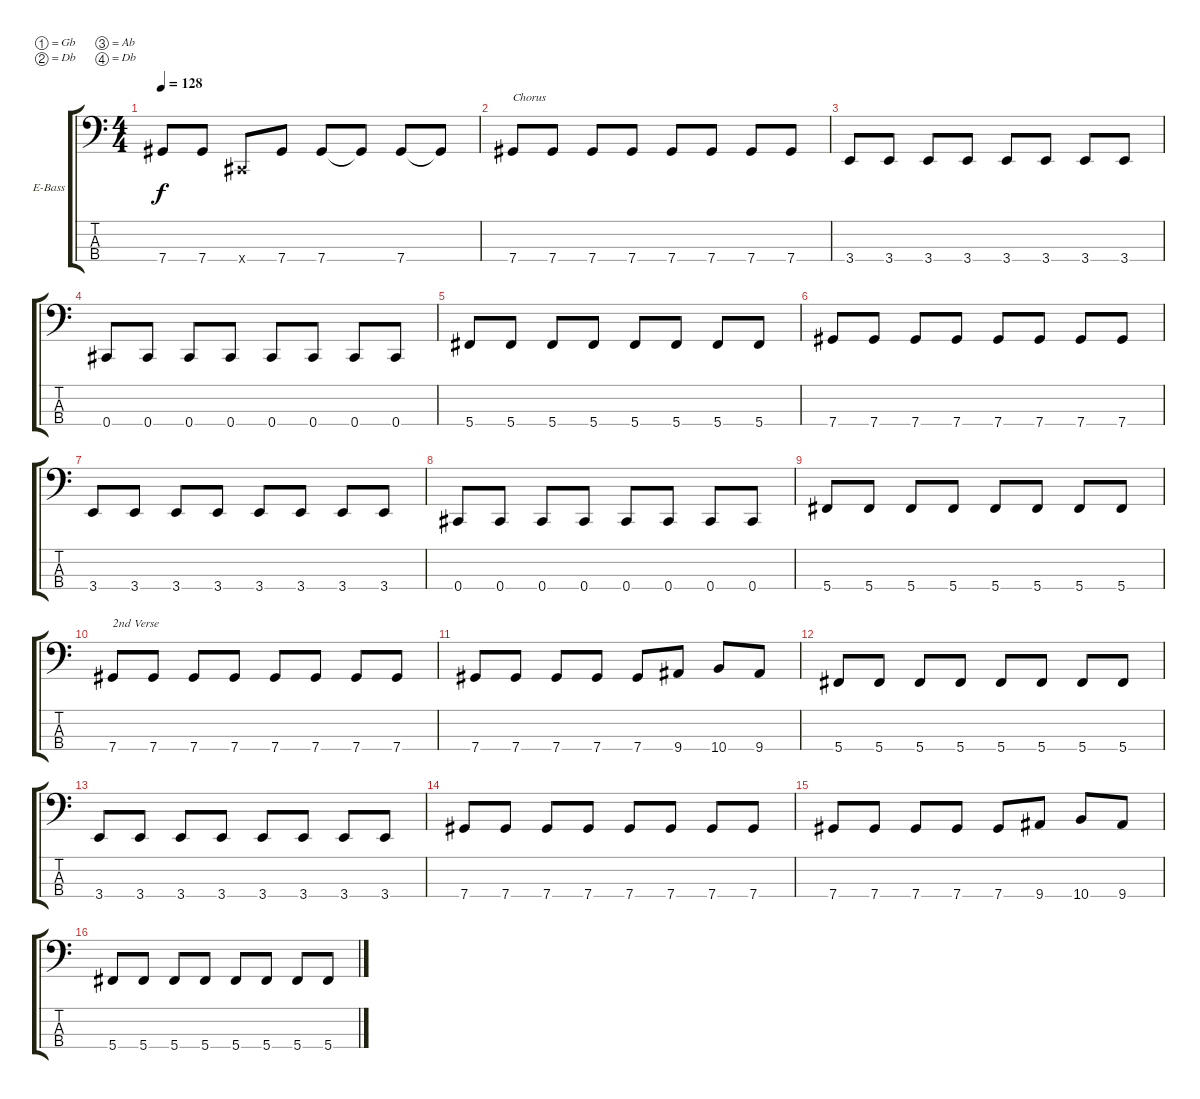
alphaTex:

\bracketExtendMode groupsimilarinstruments
\firstSystemTrackNameOrientation horizontal
\otherSystemsTrackNameOrientation horizontal
\track ("Bass" "E-Bass") {instrument electricbassfinger}
\staff {score tabs}
\tuning (Gb2 Db2 Ab1 Db1)
\ts (4 4)
\tempo 128
\clef f4
\ks c
7.4.8{dy f} 7.4.8 0.4{x}.8 7.4.8 7.4.8 7.4{t}.8 7.4.8 7.4{t}.8 |
7.4.8{txt "Chorus"} 7.4.8 7.4.8 7.4.8 7.4.8 7.4.8 7.4.8 7.4.8 |
3.4.8 3.4.8 3.4.8 3.4.8 3.4.8 3.4.8 3.4.8 3.4.8 |
0.4.8 0.4.8 0.4.8 0.4.8 0.4.8 0.4.8 0.4.8 0.4.8 |
5.4.8 5.4.8 5.4.8 5.4.8 5.4.8 5.4.8 5.4.8 5.4.8 |
7.4.8 7.4.8 7.4.8 7.4.8 7.4.8 7.4.8 7.4.8 7.4.8 |
3.4.8 3.4.8 3.4.8 3.4.8 3.4.8 3.4.8 3.4.8 3.4.8 |
0.4.8 0.4.8 0.4.8 0.4.8 0.4.8 0.4.8 0.4.8 0.4.8 |
5.4.8 5.4.8 5.4.8 5.4.8 5.4.8 5.4.8 5.4.8 5.4.8 |
7.4.8{txt "2nd Verse"} 7.4.8 7.4.8 7.4.8 7.4.8 7.4.8 7.4.8 7.4.8 |
7.4.8 7.4.8 7.4.8 7.4.8 7.4.8 9.4.8 10.4.8 9.4.8 |
5.4.8 5.4.8 5.4.8 5.4.8 5.4.8 5.4.8 5.4.8 5.4.8 |
3.4.8 3.4.8 3.4.8 3.4.8 3.4.8 3.4.8 3.4.8 3.4.8 |
7.4.8 7.4.8 7.4.8 7.4.8 7.4.8 7.4.8 7.4.8 7.4.8 |
7.4.8 7.4.8 7.4.8 7.4.8 7.4.8 9.4.8 10.4.8 9.4.8 |
5.4.8 5.4.8 5.4.8 5.4.8 5.4.8 5.4.8 5.4.8 5.4.8
